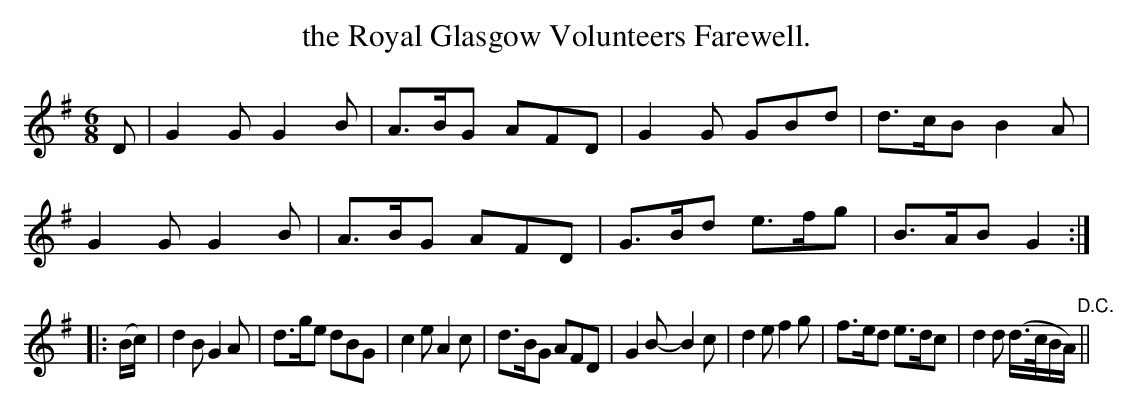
X:1
T:the Royal Glasgow Volunteers Farewell.
M:6/8
L:1/8
K:G
D    |G2G G2B|A>BG AFD|G2G  GBd |d>cB B2A              |
G2G G2B|A>BG AFD|G>Bd e>fg|B>AB G2              :|
|:(B/c/)|d2B G2A|d>ge dBG|c2e  A2c |d>BG AFD              |\
G2B-B2c|d2e  f2g|f>ed e>dc|d2d (d/>c/B/A/)"D.C."||
